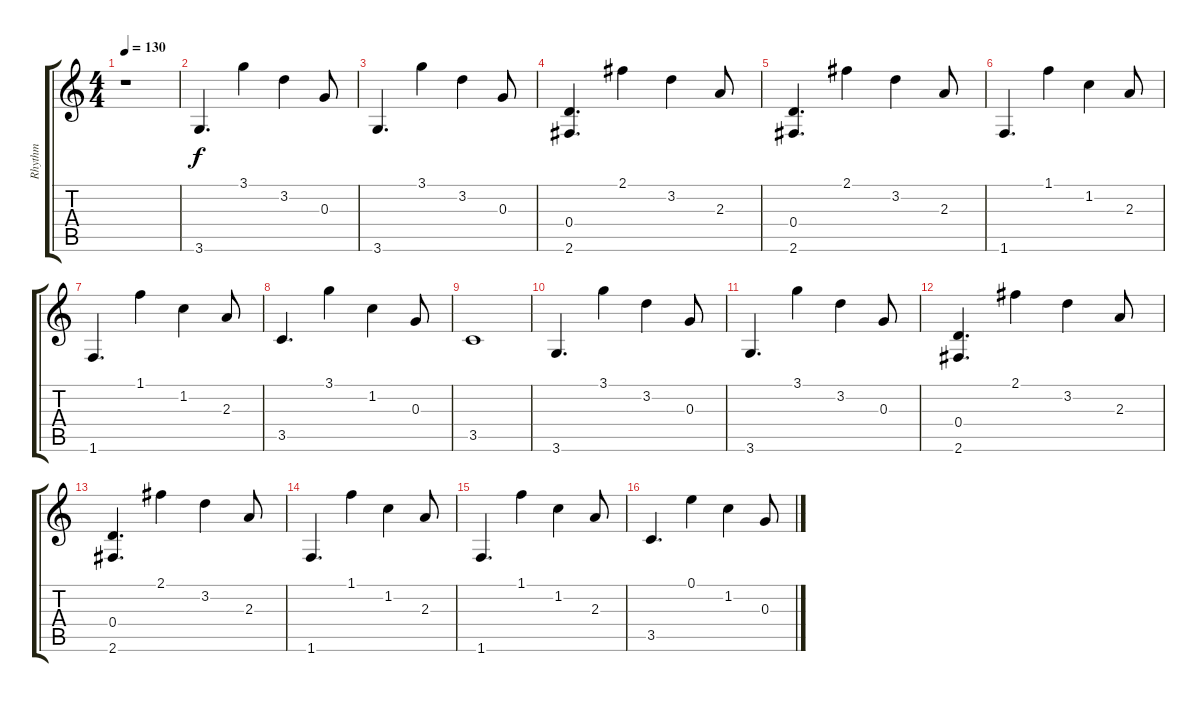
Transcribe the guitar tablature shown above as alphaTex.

\track ("Rhythm" "Rhythm") {instrument electricguitarjazz}
\staff {score tabs}
\tuning (E4 B3 G3 D3 A2 E2) {hide}
\ts (4 4)
\tempo 130
\clef g2
\ks c
r.1{dy f instrument electricguitarjazz} |
3.6.4{d} 3.1.4 3.2.4 0.3.8 |
3.6.4{d} 3.1.4 3.2.4 0.3.8 |
(0.4 2.6).4{d} 2.1.4 3.2.4 2.3.8 |
(0.4 2.6).4{d} 2.1.4 3.2.4 2.3.8 |
1.6.4{d} 1.1.4 1.2.4 2.3.8 |
1.6.4{d} 1.1.4 1.2.4 2.3.8 |
3.5.4{d} 3.1.4 1.2.4 0.3.8 |
3.5.1 |
3.6.4{d} 3.1.4 3.2.4 0.3.8 |
3.6.4{d} 3.1.4 3.2.4 0.3.8 |
(0.4 2.6).4{d} 2.1.4 3.2.4 2.3.8 |
(0.4 2.6).4{d} 2.1.4 3.2.4 2.3.8 |
1.6.4{d} 1.1.4 1.2.4 2.3.8 |
1.6.4{d} 1.1.4 1.2.4 2.3.8 |
3.5.4{d} 0.1.4 1.2.4 0.3.8
